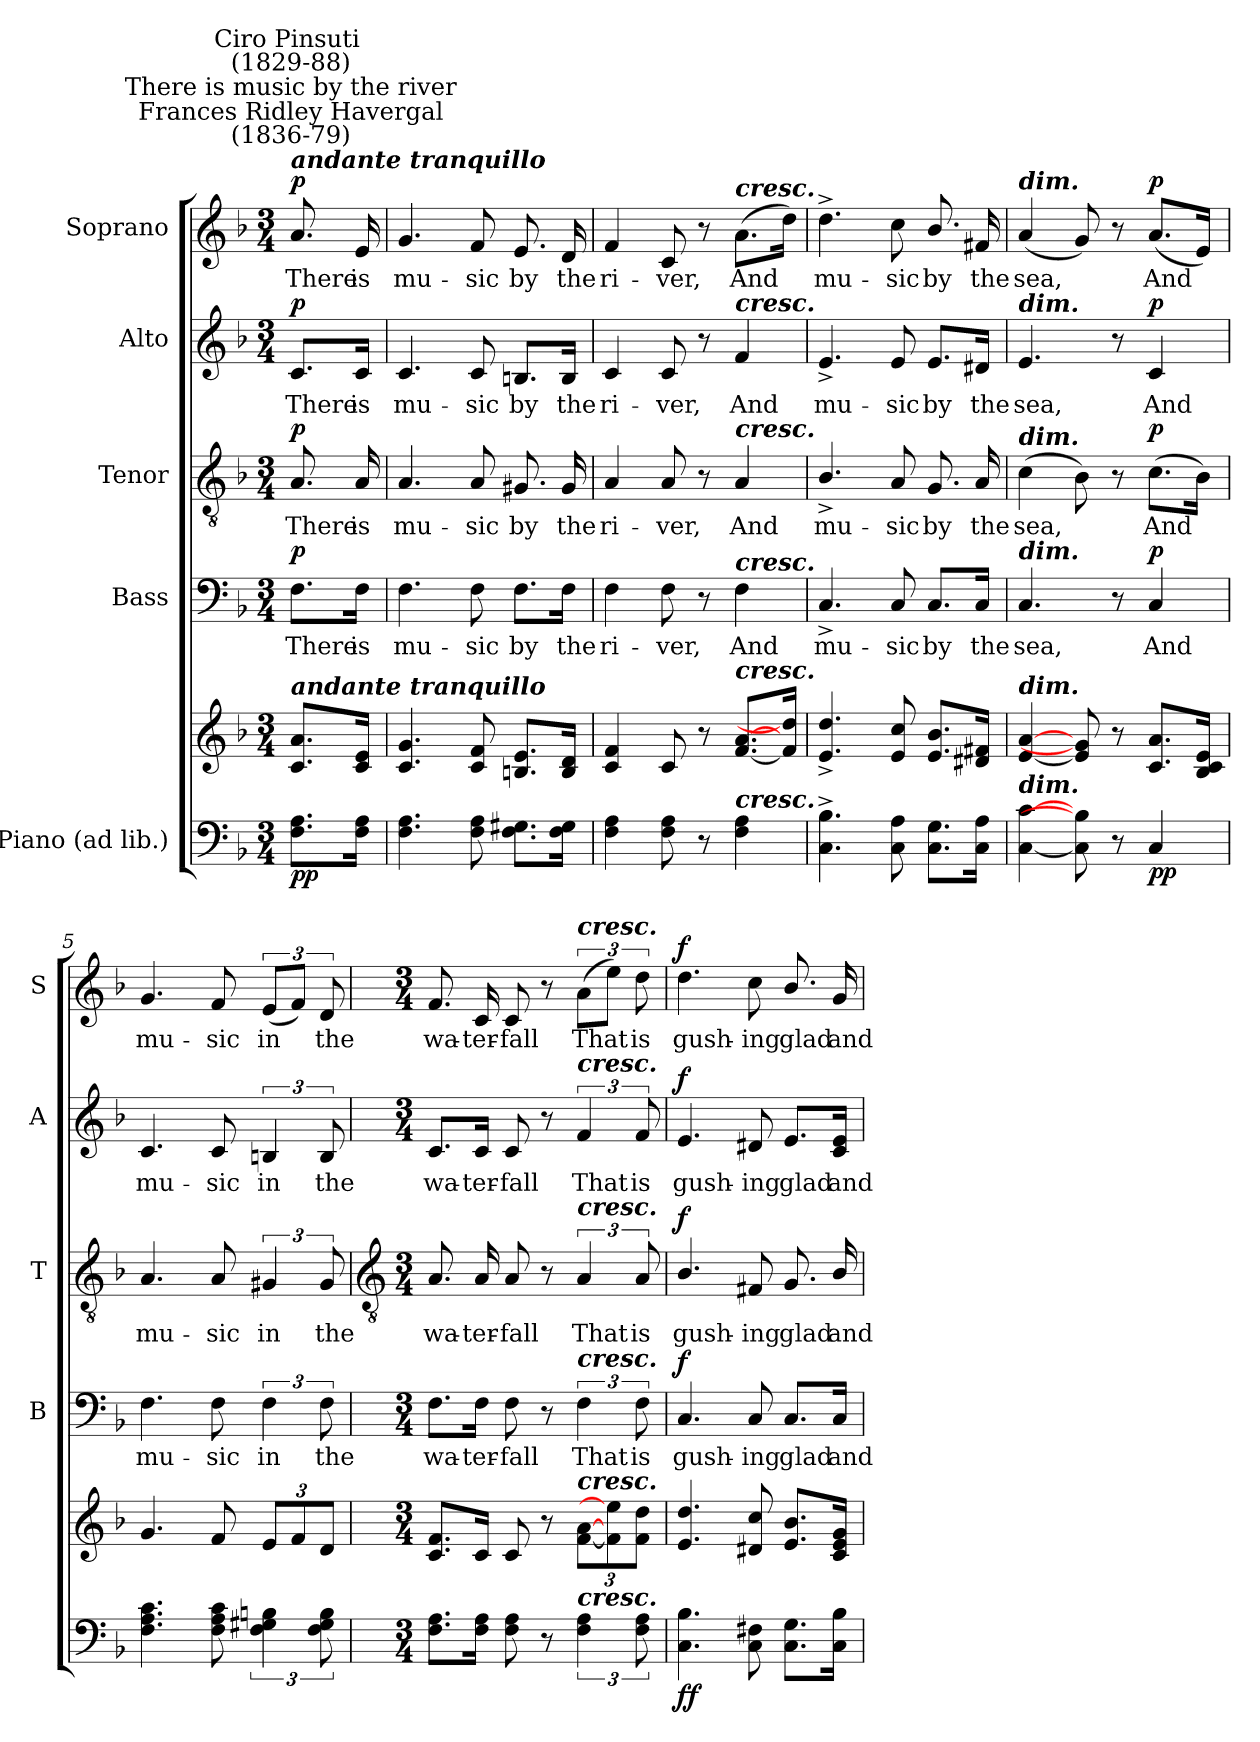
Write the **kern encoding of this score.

**kern	**kern	**dynam	**kern	**text	**dynam	**kern	**text	**dynam	**kern	**text	**dynam	**kern	**text	**dynam
*part5	*part5	*part5	*part4	*part4	*part4	*part3	*part3	*part3	*part2	*part2	*part2	*part1	*part1	*part1
*staff6	*staff5	*staff5/6	*staff4	*staff4	*staff4	*staff3	*staff3	*staff3	*staff2	*staff2	*staff2	*staff1	*staff1	*staff1
*I"Piano (ad lib.)	*	*	*I"Bass	*	*	*I"Tenor	*	*	*I"Alto	*	*	*I"Soprano	*	*
*	*	*	*I'B	*	*	*I'T	*	*	*I'A	*	*	*I'S	*	*
*clefF4	*clefG2	*	*clefF4	*	*	*clefGv2	*	*	*clefG2	*	*	*clefG2	*	*
*k[b-]	*k[b-]	*	*k[b-]	*	*	*k[b-]	*	*	*k[b-]	*	*	*k[b-]	*	*
*F:	*F:	*	*F:	*	*	*F:	*	*	*F:	*	*	*F:	*	*
*M3/4	*M3/4	*	*M3/4	*	*	*M3/4	*	*	*M3/4	*	*	*M3/4	*	*
*MM66	*MM66	*	*MM66	*	*	*MM66	*	*	*MM66	*	*	*MM66	*	*
=	=	=	=	=	=	=	=	=	=	=	=	=	=	=
!	!	!	!	!	!	!	!	!	!	!	!	!LO:TX:a:Bi:t=andante tranquillo	!	!
!	!	!	!	!	!	!	!	!	!	!	!	!LO:TX:a:cj:t=Frances Ridley Havergal\n(1836-79)	!	!
!	!	!	!	!	!	!	!	!	!	!	!	!LO:TX:a:cj:t=There is music by the river	!	!
!	!	!	!	!	!	!	!	!	!	!	!	!LO:TX:a:cj:t=Ciro Pinsuti \n(1829-88)	!	!
!	!LO:TX:a:Bi:t=andante tranquillo	!	!	!	!	!	!	!	!	!	!	!	!	!
!	!	!LO:DY:b=2	!	!LO:LY:b	!	!	!LO:LY:b	!	!	!LO:LY:b	!	!	!LO:LY:b	!
!	!	!LO:DY:n=1:b	!	!	!LO:DY:b	!	!	!LO:DY:b	!	!	!LO:DY:b	!	!	!LO:DY:b
8.F 8.AL	8.c 8.aL	p p	8.F\L	There	p	8.A	There	p	8.c/L	There	p	8.a	There	p
!	!	!	!	!LO:LY:b	!	!	!LO:LY:b	!	!	!LO:LY:b	!	!	!LO:LY:b	!
16F 16AJ	16c 16eJ	.	16F\Jk	is	.	16A	is	.	16c/Jk	is	.	16e	is	.
=1	=1	=1	=1	=1	=1	=1	=1	=1	=1	=1	=1	=1	=1	=1
!	!	!	!	!LO:LY:b	!	!	!LO:LY:b	!	!	!LO:LY:b	!	!	!LO:LY:b	!
4.F 4.A	4.c 4.g	.	4.F	mu-	.	4.A/	mu-	.	4.c	mu-	.	4.g	mu-	.
!	!	!	!	!LO:LY:b	!	!	!LO:LY:b	!	!	!LO:LY:b	!	!	!LO:LY:b	!
8F 8A	8c 8f	.	8F	-sic	.	8A	-sic	.	8c	-sic	.	8f	-sic	.
!	!	!	!	!LO:LY:b	!	!	!LO:LY:b	!	!	!LO:LY:b	!	!	!LO:LY:b	!
8.F 8.G#XL	8.Bn 8.eL	.	8.F\L	by	.	8.G#X	by	.	8.Bn/L	by	.	8.e	by	.
!	!	!	!	!LO:LY:b	!	!	!LO:LY:b	!	!	!LO:LY:b	!	!	!LO:LY:b	!
16F 16G#J	16B 16dJ	.	16F\Jk	the	.	16G#	the	.	16B/Jk	the	.	16d	the	.
=2	=2	=2	=2	=2	=2	=2	=2	=2	=2	=2	=2	=2	=2	=2
!	!	!	!	!LO:LY:b	!	!	!LO:LY:b	!	!	!LO:LY:b	!	!	!LO:LY:b	!
4F 4A	4c 4f	.	4F	ri-	.	4A	ri-	.	4c	ri-	.	4f	ri-	.
!	!	!	!	!LO:LY:b	!	!	!LO:LY:b	!	!	!LO:LY:b	!	!	!LO:LY:b	!
8F 8A	8c	.	8F	-ver,	.	8A	-ver,	.	8c	-ver,	.	8c	-ver,	.
8r	8r	.	8r	.	.	8r	.	.	8r	.	.	8r	.	.
!	!	!	!	!	!	!	!	!	!	!	!	!LO:TX:a:Bi:t=cresc.	!	!
!	!	!	!	!	!	!	!	!	!LO:TX:a:Bi:t=cresc.	!	!	!	!	!
!	!	!	!	!	!	!LO:TX:a:Bi:t=cresc.	!	!	!	!	!	!	!	!
!	!	!	!LO:TX:a:Bi:t=cresc.	!	!	!	!	!	!	!	!	!	!	!
!	!LO:TX:a:Bi:t=cresc.	!	!	!	!	!	!	!	!	!	!	!	!	!
!LO:TX:a:Bi:t=cresc.	!	!	!	!	!	!	!	!	!	!	!	!	!	!
!	!	!	!	!LO:LY:b	!	!	!LO:LY:b	!	!	!LO:LY:b	!	!	!LO:LY:b	!
4F 4A	[8.f [8.aL	.	4F	And	.	4A	And	.	4f	And	.	(>8.aL	And	.
.	16f] 16dd]J	.	.	.	.	.	.	.	.	.	.	16ddJ)	.	.
=3	=3	=3	=3	=3	=3	=3	=3	=3	=3	=3	=3	=3	=3	=3
!	!	!	!	!LO:LY:b	!	!	!LO:LY:b	!	!	!LO:LY:b	!	!	!LO:LY:b	!
4.C^ 4.B-^	4.e^ 4.dd^	.	4.C^	mu-	.	4.B-^/	mu-	.	4.e^	mu-	.	4.dd^	mu-	.
!	!	!	!	!LO:LY:b	!	!	!LO:LY:b	!	!	!LO:LY:b	!	!	!LO:LY:b	!
8C 8A	8e 8cc	.	8C	-sic	.	8A	-sic	.	8e	-sic	.	8cc	-sic	.
!	!	!	!	!LO:LY:b	!	!	!LO:LY:b	!	!	!LO:LY:b	!	!	!LO:LY:b	!
8.C 8.GL	8.e 8.b-L	.	8.C/L	by	.	8.G	by	.	8.e/L	by	.	8.b-/	by	.
!	!	!	!	!LO:LY:b	!	!	!LO:LY:b	!	!	!LO:LY:b	!	!	!LO:LY:b	!
16C 16AJ	16d#X 16f#XJ	.	16C/Jk	the	.	16A	the	.	16d#X/Jk	the	.	16f#X	the	.
=4	=4	=4	=4	=4	=4	=4	=4	=4	=4	=4	=4	=4	=4	=4
!	!	!	!	!	!	!	!	!	!	!	!	!LO:TX:a:Bi:t=dim.	!	!
!	!	!	!	!	!	!	!	!	!LO:TX:a:Bi:t=dim.	!	!	!	!	!
!	!	!	!	!	!	!LO:TX:a:Bi:t=dim.	!	!	!	!	!	!	!	!
!	!	!	!LO:TX:a:Bi:t=dim.	!	!	!	!	!	!	!	!	!	!	!
!	!LO:TX:a:Bi:t=dim.	!	!	!	!	!	!	!	!	!	!	!	!	!
!LO:TX:a:Bi:t=dim.	!	!	!	!	!	!	!	!	!	!	!	!	!	!
!	!	!	!	!LO:LY:b	!	!	!LO:LY:b	!	!	!LO:LY:b	!	!	!LO:LY:b	!
[4C [4c	[4e [4a	.	4.C	sea,	.	(>4c	sea,	.	4.e	sea,	.	(<4a	sea,	.
8C] 8B-]	8e] 8g]	.	.	.	.	8B-)	.	.	.	.	.	8g)	.	.
8r	8r	.	8r	.	.	8r	.	.	8r	.	.	8r	.	.
!	!	!LO:DY:b=2	!	!LO:LY:b	!	!	!LO:LY:b	!	!	!LO:LY:b	!	!	!LO:LY:b	!
!	!	!LO:DY:n=1:b	!	!	!LO:DY:b	!	!	!LO:DY:b	!	!	!LO:DY:b	!	!	!LO:DY:b
4C	8.c 8.aL	p p	4C	And	p	(>8.cL	And	p	4c	And	p	(<8.aL	And	p
.	16B- 16c 16eJ	.	.	.	.	16B-J)	.	.	.	.	.	16eJ)	.	.
=5	=5	=5	=5	=5	=5	=5	=5	=5	=5	=5	=5	=5	=5	=5
!	!	!	!	!LO:LY:b	!	!	!LO:LY:b	!	!	!LO:LY:b	!	!	!LO:LY:b	!
4.F 4.A 4.c	4.g	.	4.F	mu-	.	4.A	mu-	.	4.c	mu-	.	4.g	mu-	.
!	!	!	!	!LO:LY:b	!	!	!LO:LY:b	!	!	!LO:LY:b	!	!	!LO:LY:b	!
8F 8A 8c	8f	.	8F	-sic	.	8A	-sic	.	8c	-sic	.	8f	-sic	.
!	!	!	!	!LO:LY:b	!	!	!LO:LY:b	!	!	!LO:LY:b	!	!	!LO:LY:b	!
6F 6G#X 6Bn	12eL	.	6F	in	.	6G#X	in	.	6Bn	in	.	(<12eL	in	.
.	12f	.	.	.	.	.	.	.	.	.	.	12fJ)	.	.
!	!	!	!	!LO:LY:b	!	!	!LO:LY:b	!	!	!LO:LY:b	!	!	!LO:LY:b	!
12F 12G# 12B	12dJ	.	12F	the	.	12G#	the	.	12B	the	.	12d	the	.
!!LO:LB:g=z
=6	=6	=6	=6	=6	=6	=6	=6	=6	=6	=6	=6	=6	=6	=6
*	*	*	*	*	*	*clefGv2	*	*	*	*	*	*	*	*
*M3/4	*M3/4	*	*M3/4	*	*	*M3/4	*	*	*M3/4	*	*	*M3/4	*	*
!	!	!	!	!LO:LY:b	!	!	!LO:LY:b	!	!	!LO:LY:b	!	!	!LO:LY:b	!
8.F 8.AL	8.c 8.fL	.	8.F\L	wa-	.	8.A	wa-	.	8.c/L	wa-	.	8.f	wa-	.
!	!	!	!	!LO:LY:b	!	!	!LO:LY:b	!	!	!LO:LY:b	!	!	!LO:LY:b	!
16F 16AJ	16cJ	.	16F\Jk	-ter-	.	16A	-ter-	.	16c/Jk	-ter-	.	16c	-ter-	.
!	!	!	!	!LO:LY:b	!	!	!LO:LY:b	!	!	!LO:LY:b	!	!	!LO:LY:b	!
8F 8A	8c	.	8F	-fall	.	8A	-fall	.	8c	-fall	.	8c	-fall	.
8r	8r	.	8r	.	.	8r	.	.	8r	.	.	8r	.	.
!	!	!	!	!	!	!	!	!	!	!	!	!LO:TX:a:Bi:t=cresc.	!	!
!	!	!	!	!	!	!	!	!	!LO:TX:a:Bi:t=cresc.	!	!	!	!	!
!	!	!	!	!	!	!LO:TX:a:Bi:t=cresc.	!	!	!	!	!	!	!	!
!	!	!	!LO:TX:a:Bi:t=cresc.	!	!	!	!	!	!	!	!	!	!	!
!	!LO:TX:a:Bi:t=cresc.	!	!	!	!	!	!	!	!	!	!	!	!	!
!LO:TX:a:Bi:t=cresc.	!	!	!	!	!	!	!	!	!	!	!	!	!	!
!	!	!	!	!LO:LY:b	!	!	!LO:LY:b	!	!	!LO:LY:b	!	!	!LO:LY:b	!
6F 6A	[12f [12aL	.	6F	That	.	6A	That	.	6f	That	.	(>12aL	That	.
.	12f] 12ee]	.	.	.	.	.	.	.	.	.	.	12eeJ)	.	.
!	!	!	!	!LO:LY:b	!	!	!LO:LY:b	!	!	!LO:LY:b	!	!	!LO:LY:b	!
12F 12A	12f 12ddJ	.	12F	is	.	12A	is	.	12f	is	.	12dd	is	.
=7	=7	=7	=7	=7	=7	=7	=7	=7	=7	=7	=7	=7	=7	=7
!	!	!LO:DY:b=2	!	!LO:LY:b	!	!	!LO:LY:b	!	!	!LO:LY:b	!	!	!LO:LY:b	!
!	!	!LO:DY:n=1:b	!	!	!LO:DY:b	!	!	!LO:DY:b	!	!	!LO:DY:b	!	!	!LO:DY:b
4.C 4.B-	4.e 4.dd	f f	4.C	gush-	f	4.B-/	gush-	f	4.e	gush-	f	4.dd	gush-	f
!	!	!	!	!LO:LY:b	!	!	!LO:LY:b	!	!	!LO:LY:b	!	!	!LO:LY:b	!
8C 8F#X	8d#X 8cc	.	8C	-ing	.	8F#X	-ing	.	8d#X	-ing	.	8cc	-ing	.
!	!	!	!	!LO:LY:b	!	!	!LO:LY:b	!	!	!LO:LY:b	!	!	!LO:LY:b	!
8.C 8.GL	8.e 8.b-L	.	8.C/L	glad	.	8.G	glad	.	8.e/L	glad	.	8.b-/	glad	.
!	!	!	!	!LO:LY:b	!	!	!LO:LY:b	!	!	!LO:LY:b	!	!	!LO:LY:b	!
16C 16B-J	16c 16e 16gJ	.	16C/Jk	and	.	16B-/	and	.	16c/ 16e/Jk	and	.	16g	and	.
=	=	=	=	=	=	=	=	=	=	=	=	=	=	=
*-	*-	*-	*-	*-	*-	*-	*-	*-	*-	*-	*-	*-	*-	*-
